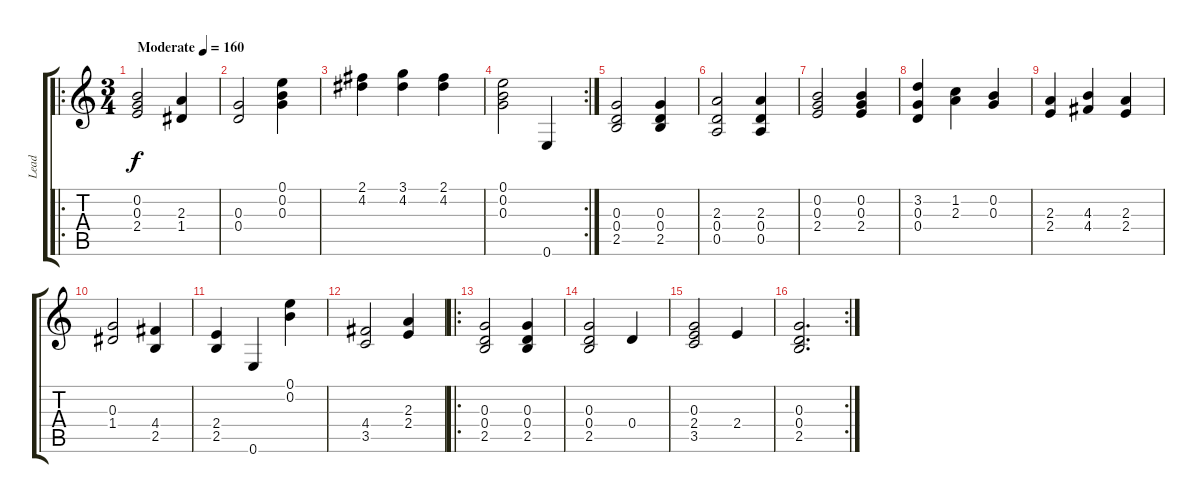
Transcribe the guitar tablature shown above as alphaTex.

\track ("Lead" "Lead") {instrument electricguitarclean}
\staff {score tabs}
\tuning (E4 B3 G3 D3 A2 E2) {hide}
\ro
\ts (3 4)
\tempo (160 "Moderate")
\clef g2
\ks c
(0.2 0.3 2.4).2{dy f instrument electricguitarclean} (2.3 1.4).4 |
(0.3 0.4).2 (0.1 0.2 0.3).4 |
(2.1 4.2).4 (3.1 4.2).4 (2.1 4.2).4 |
\rc 2
(0.1 0.2 0.3).2 0.6.4 |
(0.3 0.4 2.5).2 (0.3 0.4 2.5).4 |
(2.3 0.4 0.5).2 (2.3 0.4 0.5).4 |
(0.2 0.3 2.4).2 (0.2 0.3 2.4).4 |
(3.2 0.3 0.4).4 (1.2 2.3).4 (0.2 0.3).4 |
(2.3 2.4).4 (4.3 4.4).4 (2.3 2.4).4 |
(0.3 1.4).2 (4.4 2.5).4 |
(2.4 2.5).4 0.6.4 (0.1 0.2).4 |
(4.4 3.5).2 (2.3 2.4).4 |
\ro
(0.3 0.4 2.5).2 (0.3 0.4 2.5).4 |
(0.3 0.4 2.5).2 0.4.4 |
(0.3 2.4 3.5).2 2.4.4 |
\rc 2
(0.3 0.4 2.5).2{d}
